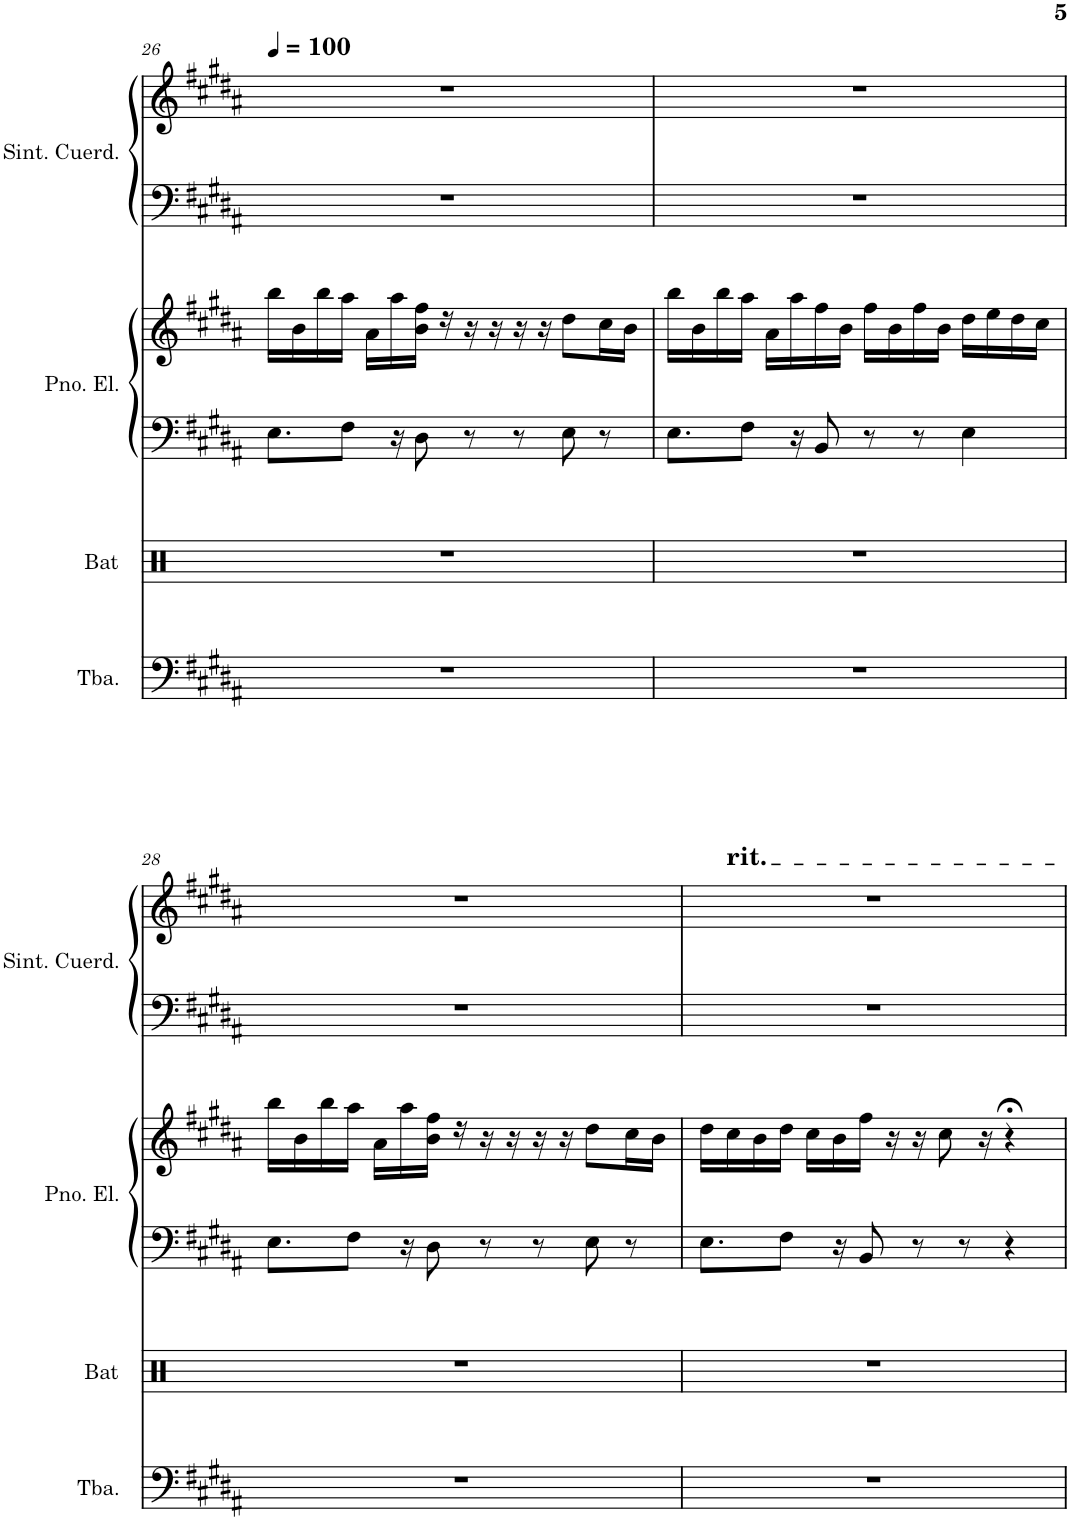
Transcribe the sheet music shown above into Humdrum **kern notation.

**kern	**kern	**kern	**kern	**kern	**kern
*part4	*part3	*part2	*part2	*part1	*part1
*staff6	*staff5	*staff4	*staff3	*staff2	*staff1
*I"Tuba	*I"Batería	*I"Piano eléctrico	*	*I"Sintetizador de Atmósferas	*
*I'Tba.	*I'Bat	*I'Pno. El.	*	*	*
!!LO:PB:g=z
*clefF4	*clefX	*clefF4	*clefG2	*clefF4	*clefG2
*k[f#c#g#d#a#]	*k[]	*k[f#c#g#d#a#]	*k[f#c#g#d#a#]	*k[f#c#g#d#a#]	*k[f#c#g#d#a#]
*M4/4	*M4/4	*M4/4	*M4/4	*M4/4	*M4/4
*MM100	*MM100	*MM100	*MM100	*MM100	*MM100
=26	=26	=26	=26	=26	=26
1r	1r	8.E\L	16bb\LL	1r	1r
.	.	.	16b\	.	.
.	.	.	16bb\	.	.
.	.	8F#\J	16aa#\JJ	.	.
.	.	.	16a#\LL	.	.
.	.	16r	16aa#\	.	.
.	.	8D#\	16b\ 16ff#\JJ	.	.
.	.	.	16rdd	.	.
.	.	8r	16r	.	.
.	.	.	16r	.	.
.	.	8r	16r	.	.
.	.	.	16r	.	.
.	.	8E\	8dd#\L	.	.
.	.	8r	16cc#\L	.	.
.	.	.	16b\JJ	.	.
=27	=27	=27	=27	=27	=27
1r	1r	8.E\L	16bb\LL	1r	1r
.	.	.	16b\	.	.
.	.	.	16bb\	.	.
.	.	8F#\J	16aa#\JJ	.	.
.	.	.	16a#\LL	.	.
.	.	16r	16aa#\	.	.
.	.	8BB/	16ff#\	.	.
.	.	.	16b\JJ	.	.
.	.	8r	16ff#\LL	.	.
.	.	.	16b\	.	.
.	.	8r	16ff#\	.	.
.	.	.	16b\JJ	.	.
.	.	4E\	16dd#\LL	.	.
.	.	.	16ee\	.	.
.	.	.	16dd#\	.	.
.	.	.	16cc#\JJ	.	.
!!LO:LB:g=z
=28	=28	=28	=28	=28	=28
1r	1r	8.E\L	16bb\LL	1r	1r
.	.	.	16b\	.	.
.	.	.	16bb\	.	.
.	.	8F#\J	16aa#\JJ	.	.
.	.	.	16a#\LL	.	.
.	.	16r	16aa#\	.	.
.	.	8D#\	16b\ 16ff#\JJ	.	.
.	.	.	16rdd	.	.
.	.	8r	16r	.	.
.	.	.	16r	.	.
.	.	8r	16r	.	.
.	.	.	16r	.	.
.	.	8E\	8dd#\L	.	.
.	.	8r	16cc#\L	.	.
.	.	.	16b\JJ	.	.
=29	=29	=29	=29	=29	=29
*	*	*	*	*	*^
1r	1r	8.E\L	16dd#\LL	1r	1r	16ryy
!	!	!	!	!	!	!LO:TX:a:t=rit.
.	.	.	16cc#\	.	.	2...ryy
.	.	.	16b\	.	.	.
.	.	8F#\J	16dd#\JJ	.	.	.
.	.	.	16cc#\LL	.	.	.
.	.	16r	16b\	.	.	.
.	.	8BB/	16ff#\JJ	.	.	.
.	.	.	16r	.	.	.
.	.	8r	16r	.	.	.
.	.	.	8cc#\	.	.	.
.	.	8r	.	.	.	.
.	.	.	16r	.	.	.
.	.	4r	4r;<	.	.	.
*	*	*	*	*	*v	*v
=	=	=	=	=	=
*-	*-	*-	*-	*-	*-
